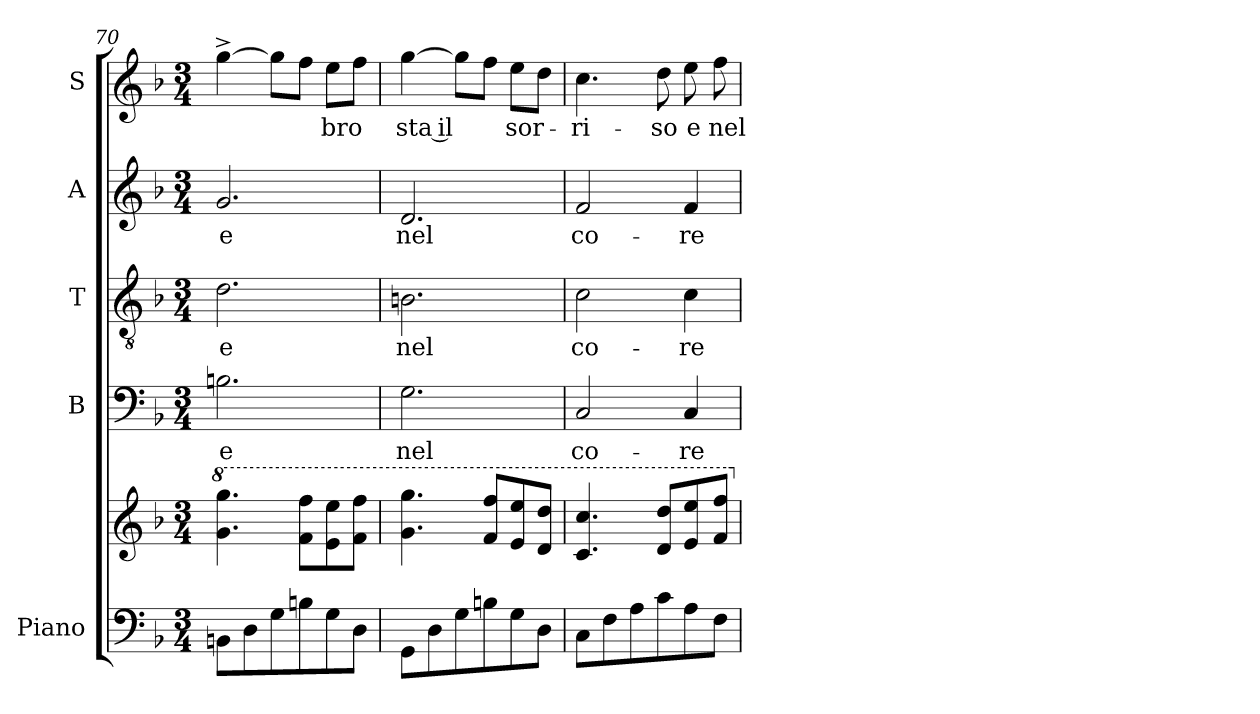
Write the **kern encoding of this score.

**kern	**kern	**kern	**text	**kern	**text	**kern	**text	**kern	**text
*part5	*part5	*part4	*part4	*part3	*part3	*part2	*part2	*part1	*part1
*staff6	*staff5	*staff4	*staff4	*staff3	*staff3	*staff2	*staff2	*staff1	*staff1
*I"Piano	*	*I"B	*	*I"T	*	*I"A	*	*I"S	*
*I'Pno	*	*I'B	*	*I'T	*	*I'A	*	*I'S	*
*clefF4	*clefG2	*clefF4	*	*clefGv2	*	*clefG2	*	*clefG2	*
*k[b-]	*k[b-]	*k[b-]	*	*k[b-]	*	*k[b-]	*	*k[b-]	*
*M3/4	*M3/4	*M3/4	*	*M3/4	*	*M3/4	*	*M3/4	*
*	*8va	*	*	*	*	*	*	*	*
=70	=70	=70	=70	=70	=70	=70	=70	=70	=70
8BBn\L	4.gg\ 4.ggg\	2.Bn\	e	2.d\	e	2.g/	e	[4gg^\	.
8D\	.	.	.	.	.	.	.	.	.
8G\	.	.	.	.	.	.	.	8gg\L]	.
8Bn\	8ff\ 8fff\L	.	.	.	.	.	.	8ff\J	.
8G\	8ee\ 8eee\	.	.	.	.	.	.	8ee\L	-bro
8D\J	8ff\ 8fff\J	.	.	.	.	.	.	8ff\J	.
!!LO:LB:g=z
=71	=71	=71	=71	=71	=71	=71	=71	=71	=71
8GG\L	4.gg\ 4.ggg\	2.G\	nel	2.Bn\	nel	2.d/	nel	[4gg\	sta il
8D\	.	.	.	.	.	.	.	.	.
8G\	.	.	.	.	.	.	.	8gg\L]	.
8Bn\	8ff/ 8fff/L	.	.	.	.	.	.	8ff\J	.
8G\	8ee/ 8eee/	.	.	.	.	.	.	8ee\L	sor-
8D\J	8dd/ 8ddd/J	.	.	.	.	.	.	8dd\J	.
=72	=72	=72	=72	=72	=72	=72	=72	=72	=72
8C\L	4.cc/ 4.ccc/	2C/	co-	2c\	co-	2f/	co-	4.cc\	-ri-
8F\	.	.	.	.	.	.	.	.	.
8A\	.	.	.	.	.	.	.	.	.
8c\	8dd/ 8ddd/L	.	.	.	.	.	.	8dd\	-so
8A\	8ee/ 8eee/	4C/	-re	4c\	-re	4f/	-re	8ee\	e
8F\J	8ff/ 8fff/J	.	.	.	.	.	.	8ff\	nel
*	*X8va	*	*	*	*	*	*	*	*
=	=	=	=	=	=	=	=	=	=
*-	*-	*-	*-	*-	*-	*-	*-	*-	*-
